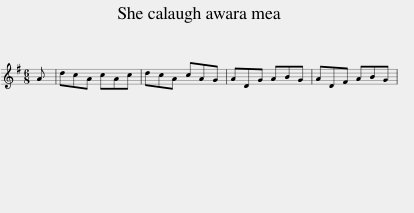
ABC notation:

X:1
L:1/8
M:6/8
I:linebreak $
K:G
V:1 treble
V:1
 A | dcA cAc | dcA cAG | ADG ABG | ADF ABG | %5
